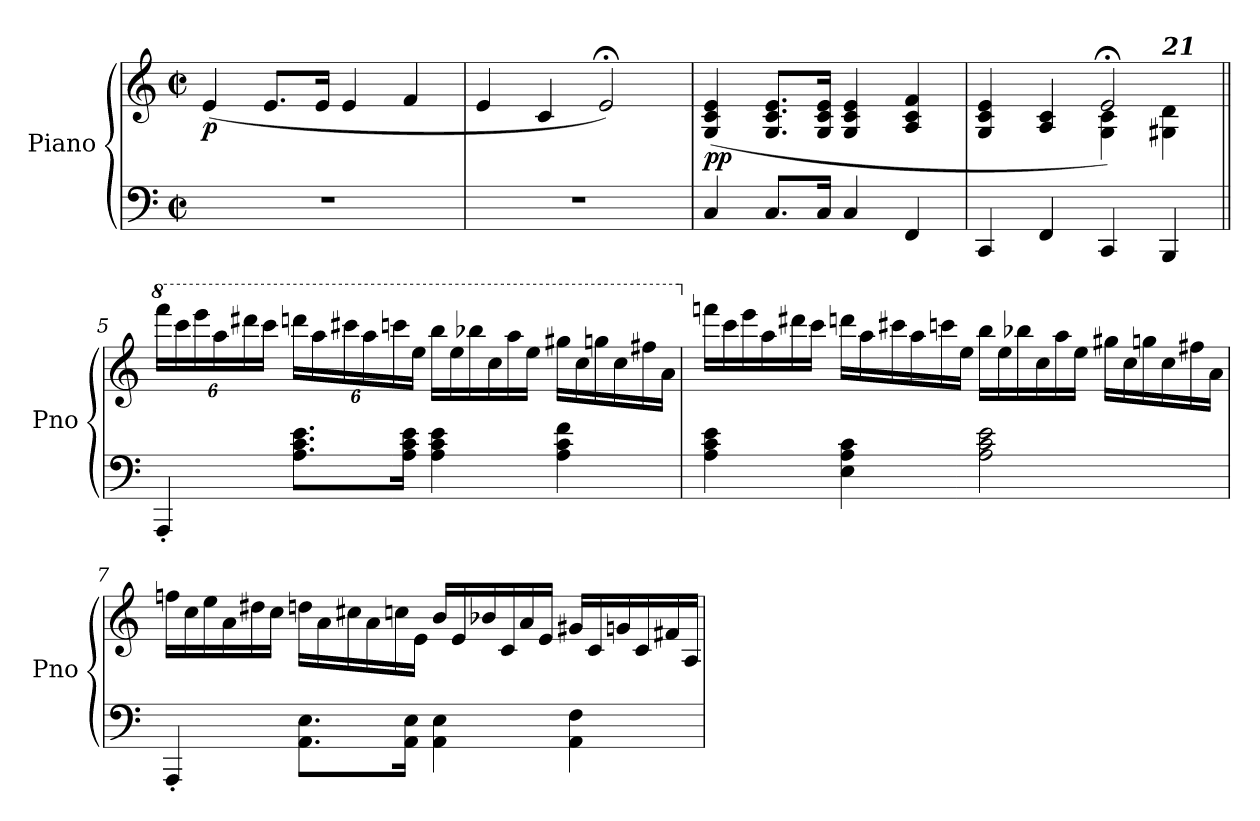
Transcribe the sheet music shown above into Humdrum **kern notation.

**kern	**kern	**dynam
*part1	*part1	*part1
*staff2	*staff1	*staff1/2
*I"Piano	*	*
*I'Pno	*	*
*clefF4	*clefG2	*
*k[]	*k[]	*
*M4/4	*M4/4	*
*met(c|)	*met(c|)	*
*MM400	*MM1200	*
=1	=1	=1
!	!	!LO:DY:b
1r	(4e/	p
.	8.e/L	.
.	16e/Jk	.
.	4e/	.
.	4f/	.
=2	=2	=2
1r	4e/	.
.	4c/	.
.	2e;</)	.
=3	=3	=3
!	!	!LO:DY:b
4C/	(4G/ 4c/ 4e/	pp
8.C/L	8.G/ 8.c/ 8.e/L	.
16C/Jk	16G/ 16c/ 16e/Jk	.
4C/	4G/ 4c/ 4e/	.
4FF/	4A/ 4c/ 4f/	.
=4	=4	=4
*	*^	*
4CC/	4G/ 4c/ 4e/	2ryy	.
4FF/	4A/ 4c/	.	.
4CC/	2e;</)	4G\ 4c\	.
!	!	!LO:TX:a:Bi:t=21	!
4BBB/	.	4G#X\ 4d\	.
*	*v	*v	*
!!LO:LB:g=z
=5||	=5||	=5||
*	*8va	*
*	*Xbrackettup	*
*	*MM160	*
*	*^	*
!	!LO:TX:a:B:t=Allegro con brio.	!	!
!	!	!	!LO:DY:b=2
!	!	!	!LO:DY:n=1:b
*	*v	*v	*
4AAA'/	24ffff\LL	fz other-dynamics
.	24cccc\	.
.	24eeee\	.
.	24aaa\	.
.	24dddd#X\	.
.	24cccc\JJ	.
8.A\ 8.c\ 8.e\L	24ddddn\LL	.
.	24aaa\	.
.	24cccc#X\	.
.	24aaa\	.
.	24ccccn\	.
16A\ 16c\ 16e\Jk	.	.
.	24eee\JJ	.
*	*Xtuplet	*
4A\ 4c\ 4e\	24bbb\LL	.
.	24eee\	.
.	24bbb-X\	.
.	24ccc\	.
.	24aaa\	.
.	24eee\JJ	.
4A\ 4c\ 4f\	24ggg#X\LL	.
.	24ccc\	.
.	24gggn\	.
.	24ccc\	.
.	24fff#X\	.
.	24aa\JJ	.
!!LO:LB:g=z
=6	=6	=6
*	*X8va	*
4A\ 4c\ 4e\	24fffn\LL	.
.	24ccc\	.
.	24eee\	.
.	24aa\	.
.	24ddd#X\	.
.	24ccc\JJ	.
4E\ 4A\ 4c\	24dddn\LL	.
.	24aa\	.
.	24ccc#X\	.
.	24aa\	.
.	24cccn\	.
.	24ee\JJ	.
2A\ 2c\ 2e\	24bb\LL	.
.	24ee\	.
.	24bb-X\	.
.	24cc\	.
.	24aa\	.
.	24ee\JJ	.
.	24gg#X\LL	.
.	24cc\	.
.	24ggn\	.
.	24cc\	.
.	24ff#X\	.
.	24a\JJ	.
!!LO:LB:g=z
=7	=7	=7
*	*MM85083068270082704380264448	*
!	!	!LO:DY:b
4AAA'/	24ffn\LL	other-dynamics
.	24cc\	.
.	24ee\	.
.	24a\	.
.	24dd#X\	.
.	24cc\JJ	.
8.AA\ 8.E\L	24ddn\LL	.
.	24a\	.
.	24cc#X\	.
.	24a\	.
.	24ccn\	.
16AA\ 16E\Jk	.	.
.	24e\JJ	.
4AA\ 4E\	24b/LL	.
.	24e/	.
.	24b-X/	.
.	24c/	.
.	24a/	.
.	24e/JJ	.
4AA\ 4F\	24g#X/LL	.
.	24c/	.
.	24gn/	.
.	24c/	.
.	24f#X/	.
.	24A/JJ	.
=	=	=
*-	*-	*-
